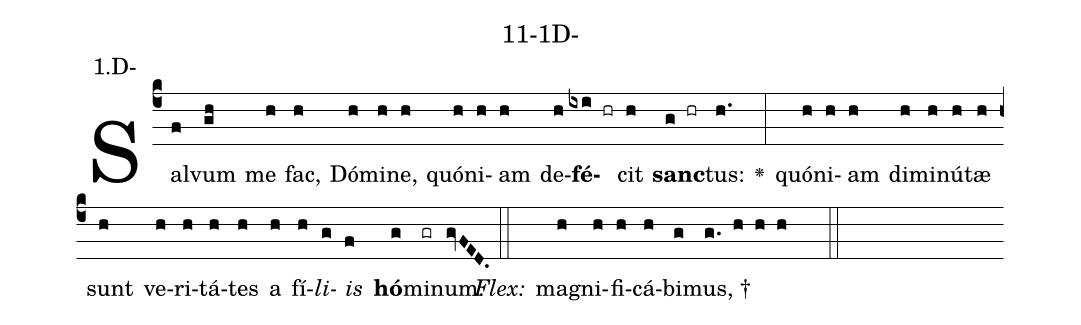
name: 11-1D-;
annotation: 1.D-;
%%
(c4)Sal(f)vum(gh) me(h) fac,(h) Dó(h)mi(h)ne,(h) quón(h)i(h)am(h) de(h)<b>fé</b>(ixi hr)cit(h) <b>sanc</b>(g hr)tus:(h.) <v>\greheightstar</v>(:) quón(h)i(h)am(h) di(h)mi(h)nú(h)tæ(h) sunt(h) ve(h)ri(h)tá(h)tes(h) a(h) fí(h)<i>li</i>(g)<i>is</i>(f) <b>hó</b>(g)mi(gr)num.(gvFED.) (::)
<i>Flex:</i>()  ma(h)gni(h)fi(h)cá(h)bi(g)mus, †(g. h h h  ::)

%E(h) u(h) o(g) u(f) a(g) e.(gvFED.) (::)
